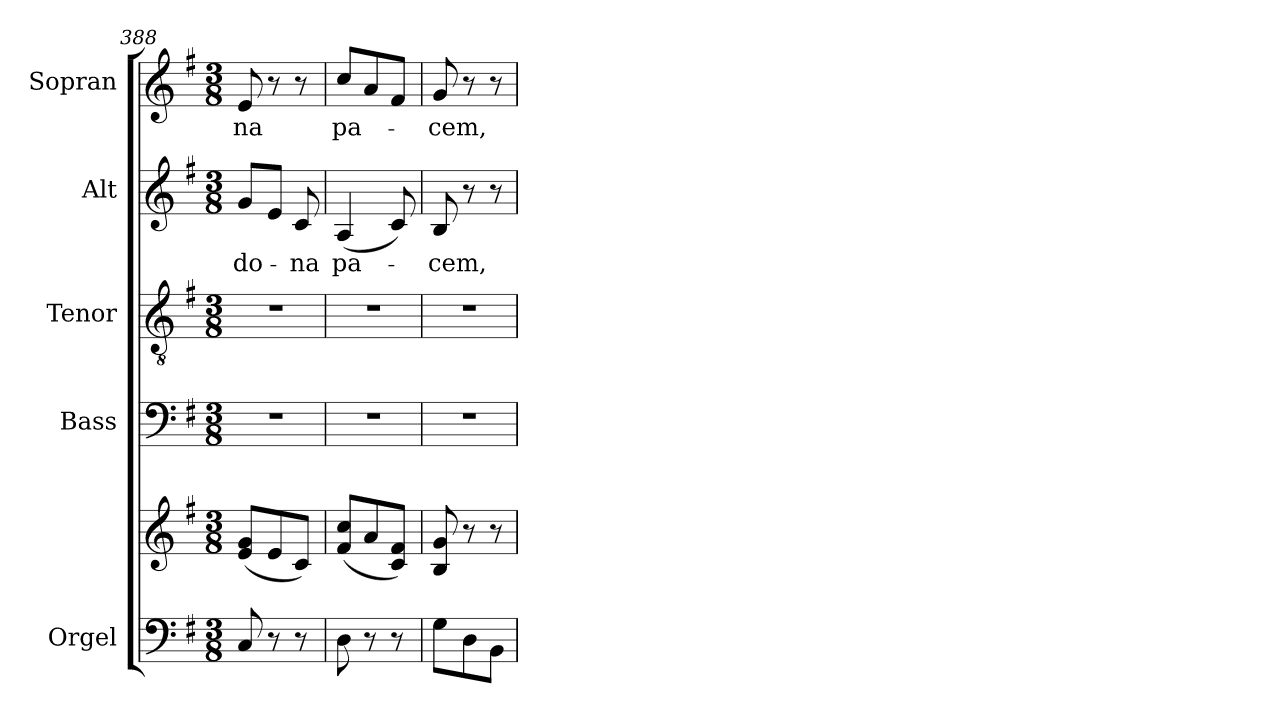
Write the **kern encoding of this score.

**kern	**kern	**kern	**kern	**kern	**text	**kern	**text
*part5	*part5	*part4	*part3	*part2	*part2	*part1	*part1
*staff6	*staff5	*staff4	*staff3	*staff2	*staff2	*staff1	*staff1
*I"Orgel	*	*I"Bass	*I"Tenor	*I"Alt	*	*I"Sopran	*
*I'Org.	*	*I'B.	*I'T.	*I'A.	*	*I'S.	*
*clefF4	*clefG2	*clefF4	*clefGv2	*clefG2	*	*clefG2	*
*k[f#]	*k[f#]	*k[f#]	*k[f#]	*k[f#]	*	*k[f#]	*
*G:	*G:	*G:	*G:	*G:	*	*G:	*
*M3/8	*M3/8	*M3/8	*M3/8	*M3/8	*	*M3/8	*
=388	=388	=388	=388	=388	=388	=388	=388
!	!	!	!	!	!LO:LY:b	!	!LO:LY:b
8C/	(<8e/ 8g/L	4.r	4.r	8g/L	do-	8e/	-na
8r	8e/	.	.	8e/J	.	8r	.
!	!	!	!	!	!LO:LY:b	!	!
8r	8c/J)	.	.	8c/	-na	8r	.
=389	=389	=389	=389	=389	=389	=389	=389
!	!	!	!	!	!LO:LY:b	!	!LO:LY:b
8D\	(<8f#/ 8cc/L	4.r	4.r	(<4A/	pa-	8cc/L	pa-
8r	8a/	.	.	.	.	8a/	.
8r	8c/ 8f#/J)	.	.	8c/)	.	8f#/J	.
=390	=390	=390	=390	=390	=390	=390	=390
!	!	!	!	!	!LO:LY:b	!	!LO:LY:b
8G\L	8B/ 8g/	4.r	4.r	8B/	-cem,	8g/	-cem,
8D\	8r	.	.	8r	.	8r	.
8BB\J	8r	.	.	8r	.	8r	.
=	=	=	=	=	=	=	=
*-	*-	*-	*-	*-	*-	*-	*-
